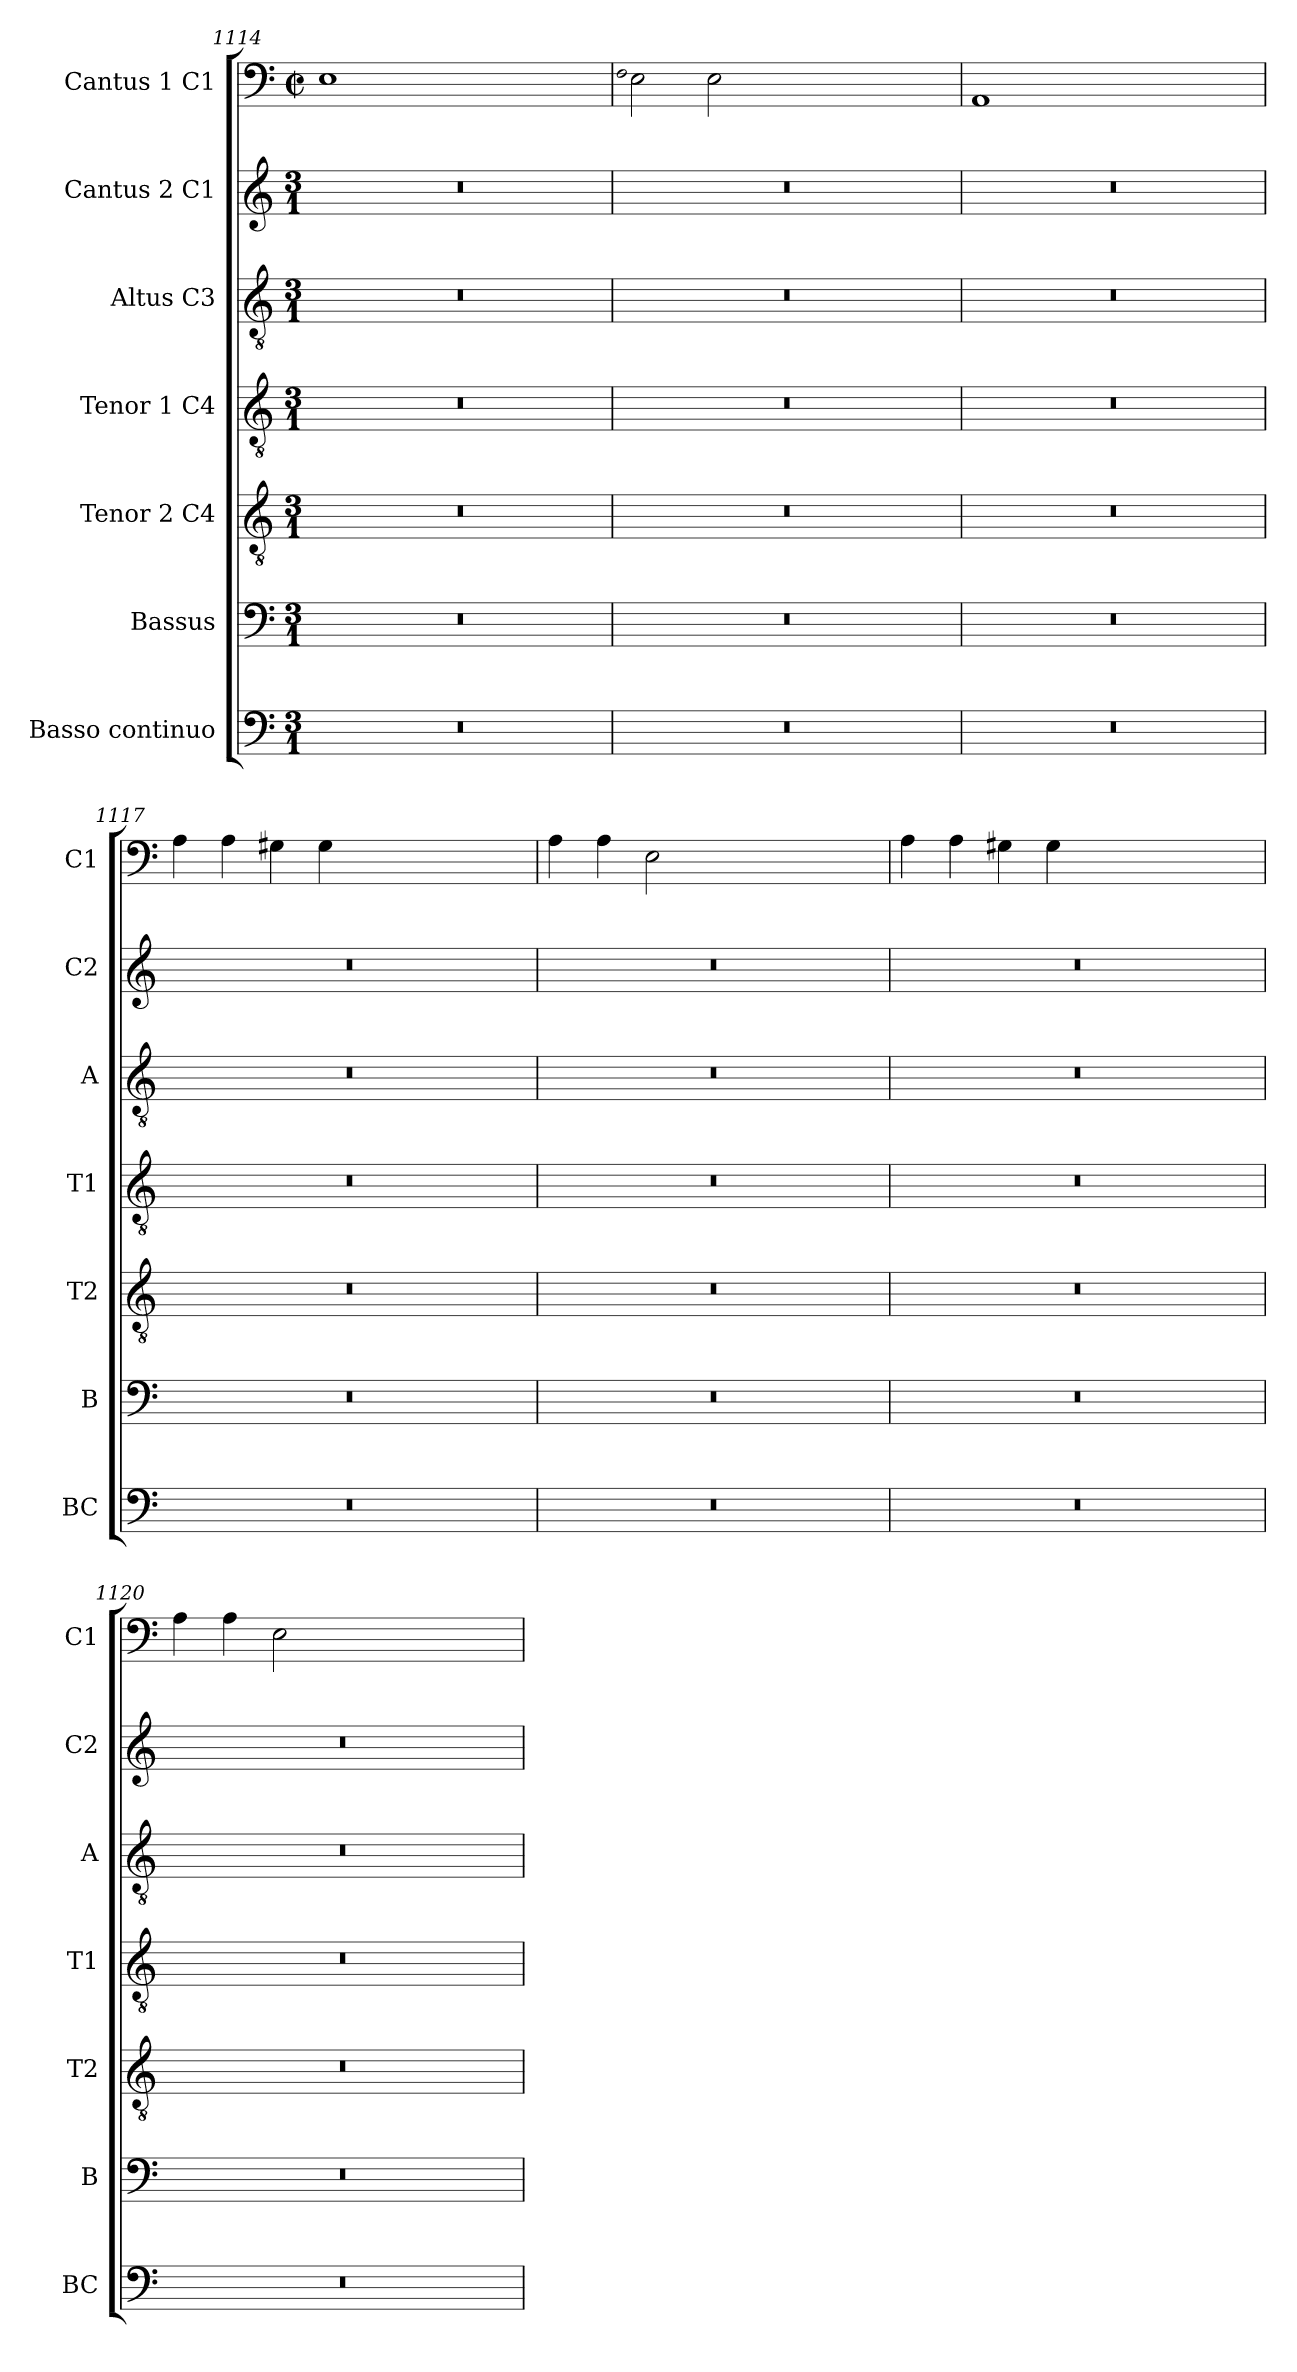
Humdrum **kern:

**kern	**kern	**kern	**kern	**kern	**kern	**kern
*part7	*part6	*part5	*part4	*part3	*part2	*part1
*staff7	*staff6	*staff5	*staff4	*staff3	*staff2	*staff1
*I"Basso continuo	*I"Bassus	*I"Tenor 2 C4	*I"Tenor 1 C4	*I"Altus C3	*I"Cantus 2 C1	*I"Cantus 1 C1
*I'BC	*I'B	*I'T2	*I'T1	*I'A	*I'C2	*I'C1
*clefF4	*clefF4	*clefGv2	*clefGv2	*clefGv2	*clefG2	*clefF4
*ITrd7c12	*	*	*	*	*	*
*k[]	*k[]	*k[]	*k[]	*k[]	*k[]	*k[]
*C:	*C:	*C:	*C:	*C:	*C:	*C:
*M3/1	*M3/1	*M3/1	*M3/1	*M3/1	*M3/1	*M2/2
*	*	*	*	*	*	*met(c|)
=1114	=1114	=1114	=1114	=1114	=1114	=1114
0.r	0.r	0.r	0.r	0.r	0.r	1E
.	.	.	.	.	.	0ryy
!!LO:LB:g=z
=1115	=1115	=1115	=1115	=1115	=1115	=1115
!	!	!	!	!	!	!LO:N:head=open
.	.	.	.	.	.	1qF
0.r	0.r	0.r	0.r	0.r	0.r	2E\
.	.	.	.	.	.	2E\
.	.	.	.	.	.	0ryy
=1116	=1116	=1116	=1116	=1116	=1116	=1116
0.r	0.r	0.r	0.r	0.r	0.r	1AA
.	.	.	.	.	.	0ryy
=1117	=1117	=1117	=1117	=1117	=1117	=1117
0.r	0.r	0.r	0.r	0.r	0.r	4A\
.	.	.	.	.	.	4A\
.	.	.	.	.	.	4G#X\
.	.	.	.	.	.	4G#\
.	.	.	.	.	.	0ryy
=1118	=1118	=1118	=1118	=1118	=1118	=1118
0.r	0.r	0.r	0.r	0.r	0.r	4A\
.	.	.	.	.	.	4A\
.	.	.	.	.	.	2E\
.	.	.	.	.	.	0ryy
=1119	=1119	=1119	=1119	=1119	=1119	=1119
0.r	0.r	0.r	0.r	0.r	0.r	4A\
.	.	.	.	.	.	4A\
.	.	.	.	.	.	4G#X\
.	.	.	.	.	.	4G#\
.	.	.	.	.	.	0ryy
=1120	=1120	=1120	=1120	=1120	=1120	=1120
0.r	0.r	0.r	0.r	0.r	0.r	4A\
.	.	.	.	.	.	4A\
.	.	.	.	.	.	2E\
.	.	.	.	.	.	0ryy
=	=	=	=	=	=	=
*-	*-	*-	*-	*-	*-	*-
